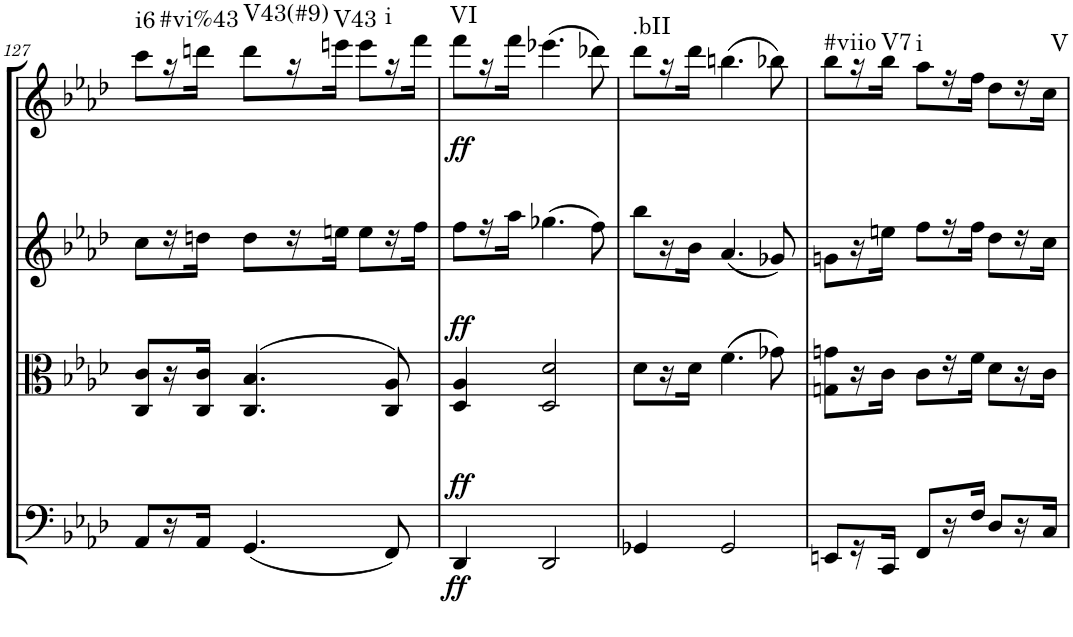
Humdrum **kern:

**kern	**dynam	**kern	**dynam	**kern	**kern	**dynam	**harte
*part4	*part4	*part3	*part3	*part2	*part1	*part1	*part1
*staff4	*staff4	*staff3	*staff3	*staff2	*staff1	*staff1	*
*I"Cello	*	*I"Viola	*	*I"2nd Violin	*I"1st Violin	*	*
*	*	*I'Vla	*	*I'Vln	*I'Vln	*	*
!!LO:PB:g=z
*clefF4	*	*clefC3	*	*clefG2	*clefG2	*	*
*k[b-e-a-d-]	*	*k[b-e-a-d-]	*	*k[b-e-a-d-]	*k[b-e-a-d-]	*	*
*M3/4	*	*M3/4	*	*M3/4	*M3/4	*	*
=127	=127	=127	=127	=127	=127	=127	=127
!	!	!	!	!	!	!	!LO:H:kt=i6
8AA-/L	.	8C/ 8c/L	.	8cc\L	8ccc\L	.	N
16r	.	16r	.	16r	16r	.	.
!	!	!	!	!	!	!	!LO:H:kt=#vi%43
16AA-/JJ	.	16C/ 16c/JJ	.	16ddn\JJ	16dddn\JJ	.	N
!	!	!	!	!	!	!	!LO:H:kt=V43(#9)
(4.GG/	.	(>4.C/ 4.B-/	.	8dd\L	8ddd\L	.	N
.	.	.	.	16r	16r	.	.
!	!	!	!	!	!	!	!LO:H:kt=V43
.	.	.	.	16een\JJ	16eeen\JJ	.	N
.	.	.	.	8ee\L	8eee\L	.	.
!	!	!	!	!	!	!	!LO:H:kt=i
8FF/)	.	8C/ 8A-/)	.	16r	16r	.	N
.	.	.	.	16ff\JJ	16fff\JJ	.	.
=128	=128	=128	=128	=128	=128	=128	=128
!	!LO:DY:b	!	!	!	!	!	!
!	!LO:DY:n=1:a	!	!LO:DY:a	!	!	!LO:DY:b	!LO:H:kt=VI
4DD-/	ff ff	4D-/ 4A-/	ff	8ff\L	8fff\L	ff	N
.	.	.	.	16r	16r	.	.
.	.	.	.	16aa-\JJ	16fff\JJ	.	.
2DD-/	.	2D-/ 2d-/	.	(4.gg-X\	(4.eee-X\	.	.
.	.	.	.	8ff\)	8ddd-X\)	.	.
=129	=129	=129	=129	=129	=129	=129	=129
!	!	!	!	!	!	!	!LO:H:kt=.bII
4GG-X/	.	8d-\L	.	8bb-\L	8ddd-\L	.	N
.	.	16r	.	16r	16r	.	.
.	.	16d-\JJ	.	16b-\JJ	16ddd-\JJ	.	.
2GG-/	.	(4.f\	.	(4.a-/	(4.bbn\	.	.
.	.	8g-X\)	.	8g-X/)	8bb-X\)	.	.
=130	=130	=130	=130	=130	=130	=130	=130
!	!	!	!	!	!	!	!LO:H:kt=#viio
8EEn/L	.	8Gn\ 8gn\L	.	8gn\L	8bb-\L	.	N
16r	.	16r	.	16r	16r	.	.
!	!	!	!	!	!	!	!LO:H:kt=V7
16CC/JJ	.	16c\JJ	.	16een\JJ	16bb-\JJ	.	N
!	!	!	!	!	!	!	!LO:H:kt=i
8FF/L	.	8c\L	.	8ff\L	8aa-\L	.	N
16r	.	16r	.	16r	16r	.	.
16F/JJ	.	16f\JJ	.	16ff\JJ	16ff\JJ	.	.
8D-/L	.	8d-\L	.	8dd-\L	8dd-\L	.	.
16r	.	16r	.	16r	16r	.	.
!	!	!	!	!	!	!	!LO:H:kt=V
16C/JJ	.	16c\JJ	.	16cc\JJ	16cc\JJ	.	N
=	=	=	=	=	=	=	=
*-	*-	*-	*-	*-	*-	*-	*-
